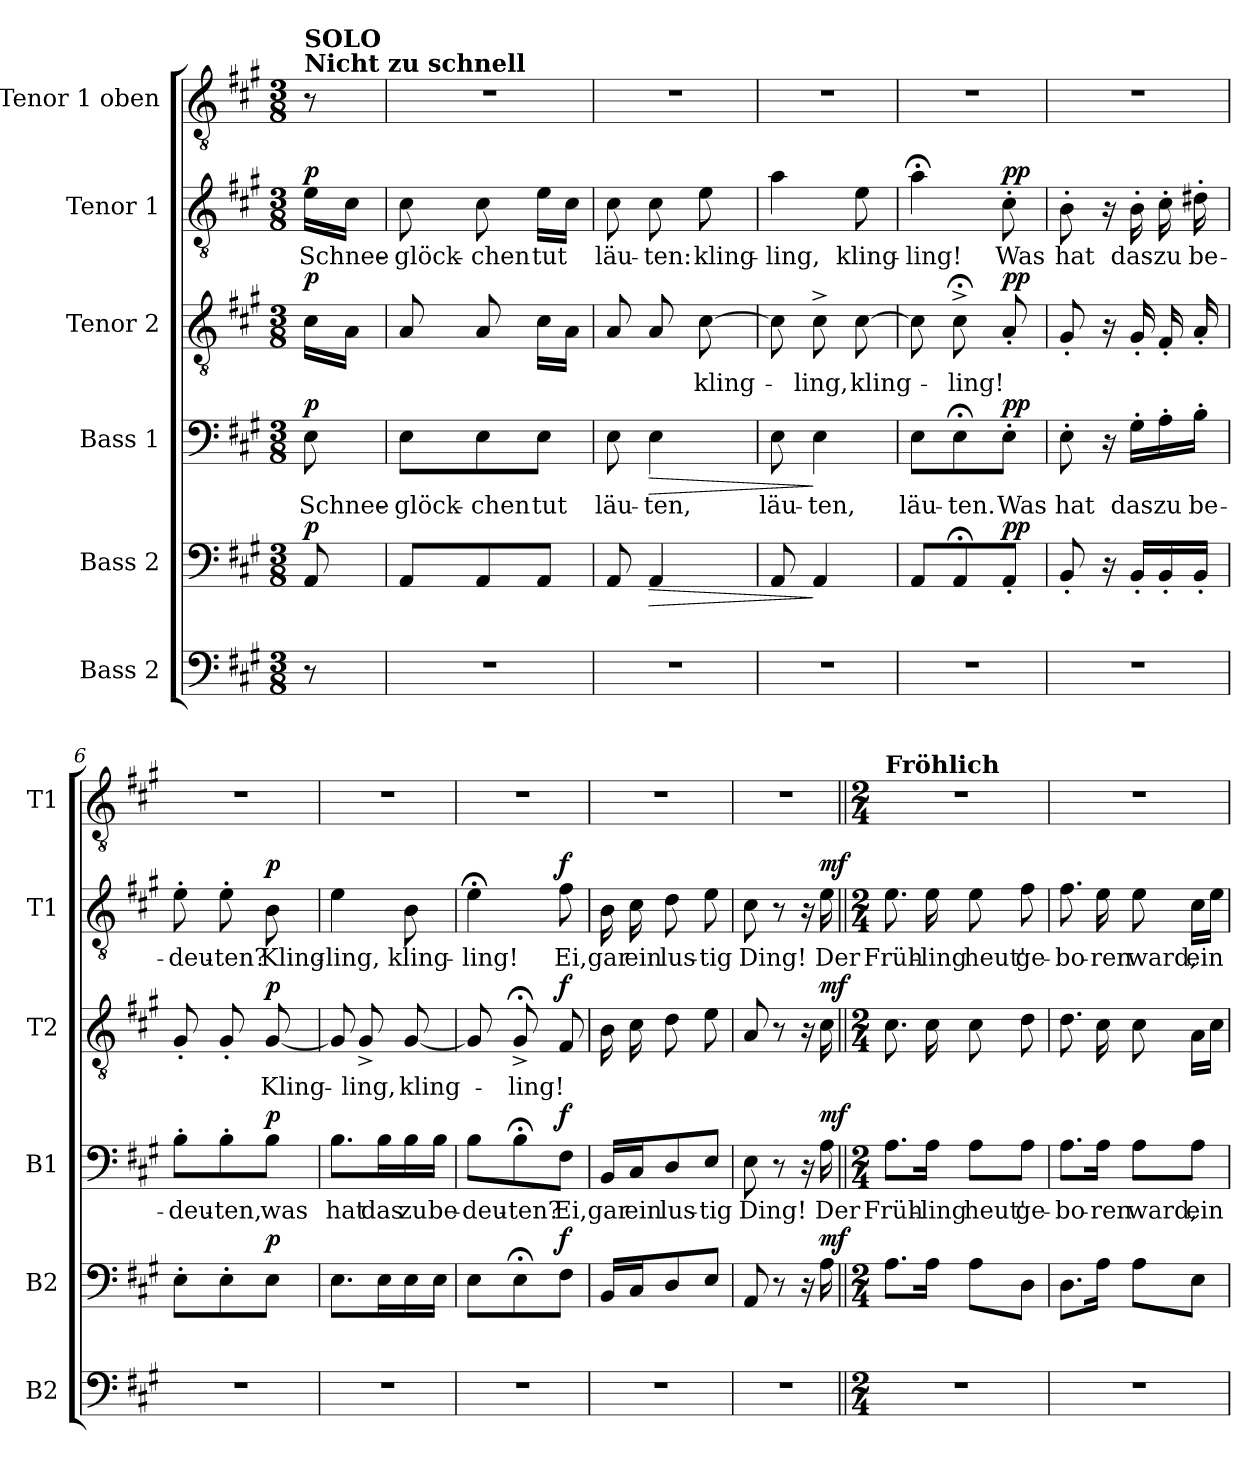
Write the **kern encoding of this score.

**kern	**kern	**dynam	**kern	**text	**dynam	**kern	**text	**dynam	**kern	**text	**dynam	**kern
*part6	*part5	*part5	*part4	*part4	*part4	*part3	*part3	*part3	*part2	*part2	*part2	*part1
*staff6	*staff5	*staff5	*staff4	*staff4	*staff4	*staff3	*staff3	*staff3	*staff2	*staff2	*staff2	*staff1
*I"Bass 2	*I"Bass 2	*	*I"Bass 1	*	*	*I"Tenor 2	*	*	*I"Tenor 1	*	*	*I"Tenor 1 oben
*I'B2	*I'B2	*	*I'B1	*	*	*I'T2	*	*	*I'T1	*	*	*I'T1
*clefF4	*clefF4	*	*clefF4	*	*	*clefGv2	*	*	*clefGv2	*	*	*clefGv2
*k[f#c#g#]	*k[f#c#g#]	*	*k[f#c#g#]	*	*	*k[f#c#g#]	*	*	*k[f#c#g#]	*	*	*k[f#c#g#]
*M3/8	*M3/8	*	*M3/8	*	*	*M3/8	*	*	*M3/8	*	*	*M3/8
=	=	=	=	=	=	=	=	=	=	=	=	=
!	!	!	!	!	!	!	!	!	!	!	!	!LO:TX:a:B:t=Nicht zu schnell
!	!	!	!	!	!	!	!	!	!	!	!	!LO:TX:a:B:t=SOLO
!	!	!LO:DY:a	!	!	!LO:DY:a	!	!	!LO:DY:a	!	!	!LO:DY:a	!
8r	8AA/	p	8E\	Schnee-	p	16c#\LL	.	p	16e\LL	Schnee-	p	8r
.	.	.	.	.	.	16A\JJ	.	.	16c#\JJ	.	.	.
=1	=1	=1	=1	=1	=1	=1	=1	=1	=1	=1	=1	=1
4.r	8AA/L	.	8E\L	-glöck-	.	8A/	.	.	8c#\	-glöck-	.	4.r
.	8AA/	.	8E\	-chen	.	8A/	.	.	8c#\	-chen	.	.
.	8AA/J	.	8E\J	tut	.	16c#\LL	.	.	16e\LL	tut	.	.
.	.	.	.	.	.	16A\JJ	.	.	16c#\JJ	.	.	.
=2	=2	=2	=2	=2	=2	=2	=2	=2	=2	=2	=2	=2
4.r	8AA/	.	8E\	läu-	.	8A/	.	.	8c#\	läu-	.	4.r
!	!	!LO:HP:b	!	!	!LO:HP:b	!	!	!	!	!	!	!
.	4AA/	>	4E\	-ten,	>	8A/	.	.	8c#\	-ten:	.	.
.	.	.	.	.	.	[8c#\	kling-	.	8e\	kling-	.	.
=3	=3	=3	=3	=3	=3	=3	=3	=3	=3	=3	=3	=3
4.r	8AA/	.	8E\	läu-	.	8c#\]	.	.	4a\	-ling,	.	4.r
.	4AA/	]	4E\	-ten,	]	8c#^\	-ling,	.	.	.	.	.
.	.	.	.	.	.	[8c#\	kling-	.	8e\	kling-	.	.
=4	=4	=4	=4	=4	=4	=4	=4	=4	=4	=4	=4	=4
4.r	8AA/L	.	8E\L	läu-	.	8c#\]	.	.	4a;<\	-ling!	.	4.r
.	8AA;</	.	8E;<\	-ten.	.	8c#;<^\	-ling!	.	.	.	.	.
!	!	!LO:DY:a	!	!	!LO:DY:a	!	!	!LO:DY:a	!	!	!LO:DY:a	!
.	8AA'/J	pp	8E'\J	Was	pp	8A'/	.	pp	8c#'\	Was	pp	.
=5	=5	=5	=5	=5	=5	=5	=5	=5	=5	=5	=5	=5
4.r	8BB'/	.	8E'\	hat	.	8G#'/	.	.	8B'\	hat	.	4.r
.	16r	.	16r	.	.	16r	.	.	16r	.	.	.
.	16BB'/LL	.	16G#'\LL	das	.	16G#'/	.	.	16B'\	das	.	.
.	16BB'/	.	16A'\	zu	.	16F#'/	.	.	16c#'\	zu	.	.
.	16BB'/JJ	.	16B'\JJ	be-	.	16A'/	.	.	16d#X'\	be-	.	.
!!LO:LB:g=z
=6	=6	=6	=6	=6	=6	=6	=6	=6	=6	=6	=6	=6
4.r	8E'\L	.	8B'\L	-deu-	.	8G#'/	.	.	8e'\	-deu-	.	4.r
.	8E'\	.	8B'\	-ten,	.	8G#'/	.	.	8e'\	-ten?	.	.
!	!	!LO:DY:a	!	!	!LO:DY:a	!	!	!LO:DY:a	!	!	!LO:DY:a	!
.	8E\J	p	8B\J	was	p	[8G#/	Kling-	p	8B\	Kling-	p	.
=7	=7	=7	=7	=7	=7	=7	=7	=7	=7	=7	=7	=7
4.r	8.E\L	.	8.B\L	hat	.	8G#/]	.	.	4e\	-ling,	.	4.r
.	.	.	.	.	.	8G#^/	-ling,	.	.	.	.	.
.	16E\L	.	16B\L	das	.	.	.	.	.	.	.	.
.	16E\	.	16B\	zu	.	[8G#/	kling-	.	8B\	kling-	.	.
.	16E\JJ	.	16B\JJ	be-	.	.	.	.	.	.	.	.
=8	=8	=8	=8	=8	=8	=8	=8	=8	=8	=8	=8	=8
4.r	8E\L	.	8B\L	-deu-	.	8G#/]	.	.	4e;<\	-ling!	.	4.r
.	8E;<\	.	8B;<\	-ten?	.	8G#;<^/	-ling!	.	.	.	.	.
!	!	!LO:DY:a	!	!	!LO:DY:a	!	!	!LO:DY:a	!	!	!LO:DY:a	!
.	8F#\J	f	8F#\J	Ei,	f	8F#/	.	f	8f#\	Ei,	f	.
=9	=9	=9	=9	=9	=9	=9	=9	=9	=9	=9	=9	=9
4.r	16BB/LL	.	16BB/LL	gar	.	16B\	.	.	16B\	gar	.	4.r
.	16C#/J	.	16C#/J	ein	.	16c#\	.	.	16c#\	ein	.	.
.	8D/	.	8D/	lus-	.	8d\	.	.	8d\	lus-	.	.
.	8E/J	.	8E/J	-tig	.	8e\	.	.	8e\	-tig	.	.
=10	=10	=10	=10	=10	=10	=10	=10	=10	=10	=10	=10	=10
4.r	8AA/	.	8E\	Ding!	.	8A/	.	.	8c#\	Ding!	.	4.r
.	8r	.	8r	.	.	8r	.	.	8r	.	.	.
.	16r	.	16r	.	.	16r	.	.	16r	.	.	.
!	!	!LO:DY:a	!	!	!LO:DY:a	!	!	!LO:DY:a	!	!	!LO:DY:a	!
.	16A\	mf	16A\	Der	mf	16c#\	.	mf	16e\	Der	mf	.
!!LO:LB:g=z
=11||	=11||	=11||	=11||	=11||	=11||	=11||	=11||	=11||	=11||	=11||	=11||	=11||
*M2/4	*M2/4	*	*M2/4	*	*	*M2/4	*	*	*M2/4	*	*	*M2/4
!	!	!	!	!	!	!	!	!	!	!	!	!LO:TX:a:B:t=Fröhlich
2r	8.A\L	.	8.A\L	Früh-	.	8.c#\	.	.	8.e\	Früh-	.	2r
.	16A\Jk	.	16A\Jk	-ling	.	16c#\	.	.	16e\	-ling	.	.
.	8A\L	.	8A\L	heut'	.	8c#\	.	.	8e\	heut'	.	.
.	8D\J	.	8A\J	ge-	.	8d\	.	.	8f#\	ge-	.	.
=12	=12	=12	=12	=12	=12	=12	=12	=12	=12	=12	=12	=12
2r	8.D\L	.	8.A\L	-bo-	.	8.d\	.	.	8.f#\	-bo-	.	2r
.	16A\Jk	.	16A\Jk	-ren	.	16c#\	.	.	16e\	-ren	.	.
.	8A\L	.	8A\L	ward,	.	8c#\	.	.	8e\	ward,	.	.
.	8E\J	.	8A\J	ein	.	16A\LL	.	.	16c#\LL	ein	.	.
.	.	.	.	.	.	16c#\JJ	.	.	16e\JJ	.	.	.
=	=	=	=	=	=	=	=	=	=	=	=	=
*-	*-	*-	*-	*-	*-	*-	*-	*-	*-	*-	*-	*-
